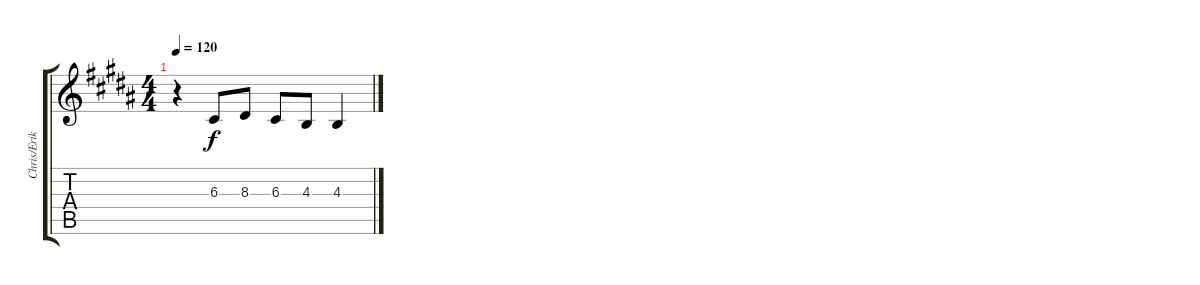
\track ("Chris/Erik -  Back Vocals" "Chris/Erik") {instrument altosax}
\staff {score tabs}
\tuning (E4 B3 G3 D3 A2 E2) {hide}
\ts (4 4)
\tempo 120
\clef g2
\ks b
r.4{dy f} 6.3.8 8.3.8 6.3.8 4.3.8 4.3.4
